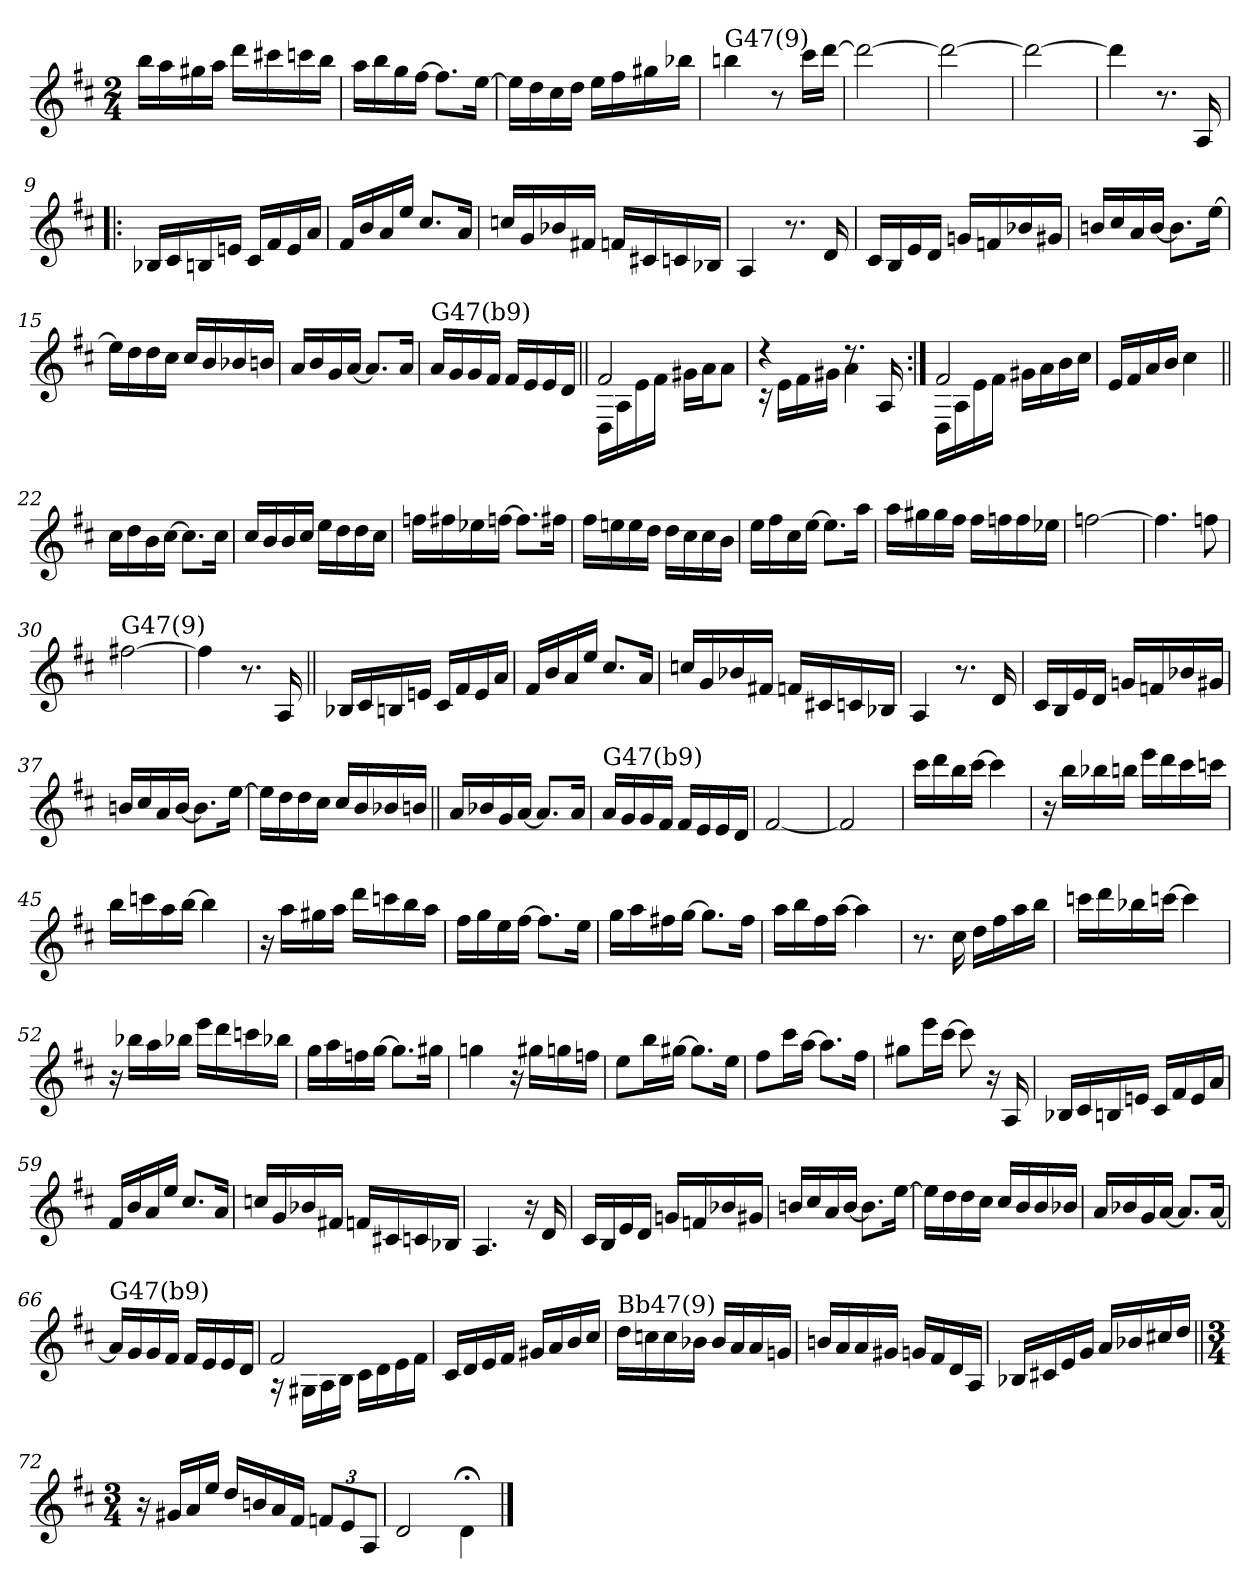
**kern
*part1
*staff1
*clefG2
*k[f#c#]
*D:
*M2/4
=1
16bb\LL
16aa\
16gg#X\
16aa\JJ
16ddd\LL
16ccc#X\
16cccn\
16bb\JJ
=2
16aa\LL
16bb\
16gg\
[16ff#\JJ
8.ff#\L]
[16ee\Jk
=3
16ee\LL]
16dd\
16cc#\
16dd\JJ
16ee\LL
16ff#\
16gg#X\
16bb-X\JJ
=4
!LO:TX:a:t=G47(9)
4bbn\
8r
16ccc#\LL
[16ddd\JJ
=5
2ddd\_
!!LO:LB:g=z
=6
2ddd\_
=7
2ddd\_
=8
4ddd\]
8.r
16A/
=9!|:
16B-X/LL
16c#/
16Bn/
16en/JJ
16c#/LL
16f#/
16e/
16a/JJ
=10
16f#/LL
16b/
16a/
16ee/JJ
8.cc#/L
16a/Jk
!!LO:LB:g=z
=11
16ccn/LL
16g/
16b-X/
16f#X/JJ
16f/LL
16c#X/
16cn/
16B-X/JJ
=12
4A/
8.r
16d/
=13
16c#/LL
16B/
16e/
16d/JJ
16gn/LL
16fn/
16b-X/
16g#X/JJ
=14
16bn/LL
16cc#/
16a/
[16b/JJ
8.b\L]
[16ee\Jk
!!LO:LB:g=z
=15
16ee\LL]
16dd\
16dd\
16cc#\JJ
16cc#/LL
16b/
16b-X/
16bn/JJ
=16
16a/LL
16b/
16g/
[16a/JJ
8.a/L]
16a/Jk
=17
!LO:TX:a:t=G47(b9)
16a/LL
16g/
16g/
16f#/JJ
16f#/LL
16e/
16e/
16d/JJ
=18||
*^
2f#/	16D!\LL
.	16A!\
.	16e!\
.	16f#!\JJ
.	16g#X!\LL
.	16a!\J
.	8a!\J
=19	=19
4rdd	16rc
.	16e!\LL
.	16f#!\
.	16g#X!\JJ
8.rdd	4a!\
16A/	.
!!LO:LB:g=z	!!
=20:|!	=20:|!
2f#/	16D!\LL
.	16A!\
.	16e!\
.	16f#!\JJ
.	16g#X!\LL
.	16a!\
.	16b!\
.	16cc#!\JJ
*v	*v
=21
16e!/LL
16f#!/
16a!/
16b!/JJ
4cc#!\
=22||
16cc#\LL
16dd\
16b\
[16cc#\JJ
8.cc#\L]
16cc#\Jk
=23
16cc#/LL
16b/
16b/
16cc#/JJ
16ee\LL
16dd\
16dd\
16cc#\JJ
=24
16ffn\LL
16ff#X\
16ee-X\
[16ffn\JJ
8.ff\L]
16ff#X\Jk
!!LO:LB:g=z
=25
16ff#\LL
16een\
16ee\
16dd\JJ
16dd\LL
16cc#\
16cc#\
16b\JJ
=26
16ee\LL
16ff#\
16cc#\
[16ee\JJ
8.ee\L]
16aa\Jk
=27
16aa\LL
16gg#X\
16gg#\
16ff#\JJ
16ff#\LL
16ffn\
16ff\
16ee-X\JJ
=28
[2ffn\
=29
4.ffn\]
8ff\
!!LO:LB:g=z
=30
!LO:TX:a:t=G47(9)
[2ff#X\
=31
4ff#\]
8.r
16A/
=32||
16B-X/LL
16c#/
16Bn/
16en/JJ
16c#/LL
16f#/
16e/
16a/JJ
=33
16f#/LL
16b/
16a/
16ee/JJ
8.cc#/L
16a/Jk
=34
16ccn/LL
16g/
16b-X/
16f#X/JJ
16f/LL
16c#X/
16cn/
16B-X/JJ
!!LO:LB:g=z
=35
4A/
8.r
16d/
=36
16c#/LL
16B/
16e/
16d/JJ
16gn/LL
16fn/
16b-X/
16g#X/JJ
=37
16bn/LL
16cc#/
16a/
[16b/JJ
8.b\L]
[16ee\Jk
=38
16ee\LL]
16dd\
16dd\
16cc#\JJ
16cc#/LL
16b/
16b-X/
16bn/JJ
=39||
16a/LL
16b-X/
16g/
[16a/JJ
8.a/L]
16a/Jk
!!LO:LB:g=z
=40
!LO:TX:a:t=G47(b9)
16a/LL
16g/
16g/
16f#/JJ
16f#/LL
16e/
16e/
16d/JJ
=41
[2f#/
=42
2f#/]
=43
16ccc#\LL
16ddd\
16bb\
[16ccc#\JJ
4ccc#\]
=44
16r
16bb\LL
16bb-X\
16bbn\JJ
16eee\LL
16ddd\
16ccc#\
16cccn\JJ
!!LO:LB:g=z
=45
16bb\LL
16cccn\
16aa\
[16bb\JJ
4bb\]
=46
16r
16aa\LL
16gg#X\
16aa\JJ
16ddd\LL
16cccn\
16bb\
16aa\JJ
=47
16ff#\LL
16gg\
16ee\
[16ff#\JJ
8.ff#\L]
16ee\Jk
=48
16gg\LL
16aa\
16ff#X\
[16gg\JJ
8.gg\L]
16ff#\Jk
=49
16aa\LL
16bb\
16ff#\
[16aa\JJ
4aa\]
!!LO:PB:g=z
=50
8.r
16cc#\
16dd\LL
16ff#\
16aa\
16bb\JJ
=51
16cccn\LL
16ddd\
16bb-X\
[16cccn\JJ
4ccc\]
=52
16r
16bb-X\LL
16aa\
16bb-X\JJ
16eee\LL
16ddd\
16cccn\
16bb-X\JJ
=53
16gg\LL
16aa\
16ffn\
[16gg\JJ
8.gg\L]
16gg#X\Jk
=54
4ggn\
16r
16gg#X\LL
16ggn\
16ffn\JJ
!!LO:LB:g=z
=55
8ee\L
16bb\L
[16gg#X\JJ
8.gg#\L]
16ee\Jk
=56
8ff#\L
16ccc#\L
[16aa\JJ
8.aa\L]
16ff#\Jk
=57
8gg#X\L
16eee\L
[16ccc#\JJ
8ccc#\]
16r
16A/
=58
16B-X/LL
16c#/
16Bn/
16en/JJ
16c#/LL
16f#/
16e/
16a/JJ
=59
16f#/LL
16b/
16a/
16ee/JJ
8.cc#/L
16a/Jk
!!LO:LB:g=z
=60
16ccn/LL
16g/
16b-X/
16f#X/JJ
16f/LL
16c#X/
16cn/
16B-X/JJ
=61
4.A/
16r
16d/
=62
16c#/LL
16B/
16e/
16d/JJ
16gn/LL
16fn/
16b-X/
16g#X/JJ
=63
16bn/LL
16cc#/
16a/
[16b/JJ
8.b\L]
[16ee\Jk
=64
16ee\LL]
16dd\
16dd\
16cc#\JJ
16cc#/LL
16b/
16b/
16b-X/JJ
!!LO:LB:g=z
=65
16a/LL
16b-X/
16g/
[16a/JJ
8.a/L]
[16a/Jk
=66
!LO:TX:a:t=G47(b9)
16a/LL]
16g/
16g/
16f#/JJ
16f#/LL
16e/
16e/
16d/JJ
=67
*^
2f#/	16rG
.	16G#X!\LL
.	16A!\
.	16B!\JJ
.	16c#!\LL
.	16d!\
.	16e!\
.	16f#!\JJ
*v	*v
=68
16c#!/LL
16d!/
16e!/
16f#!/JJ
16g#X!/LL
16a!/
16b!/
16cc#!/JJ
=69
!LO:TX:a:t=Bb47(9)
16dd!\LL
16ccn!\
16cc!\
16b-X!\JJ
16b-!/LL
16a!/
16a!/
16gn!/JJ
!!LO:LB:g=z
=70
16bn!/LL
16a!/
16a!/
16g#X!/JJ
16gn!/LL
16f#!/
16d!/
16A!/JJ
=71
16B-!/LL
16c#X!/
16e!/
16g!/JJ
16a!/LL
16b-X!/
16cc#X!/
16dd!/JJ
=72||
*M3/4
16r
16g#X!/LL
16a!/
16ee!/JJ
16dd!/LL
16bn!/
16a!/
16f#!/JJ
12fn!/L
12e!/
12A!/J
=73
2d!/
4d;<\
==
*-
